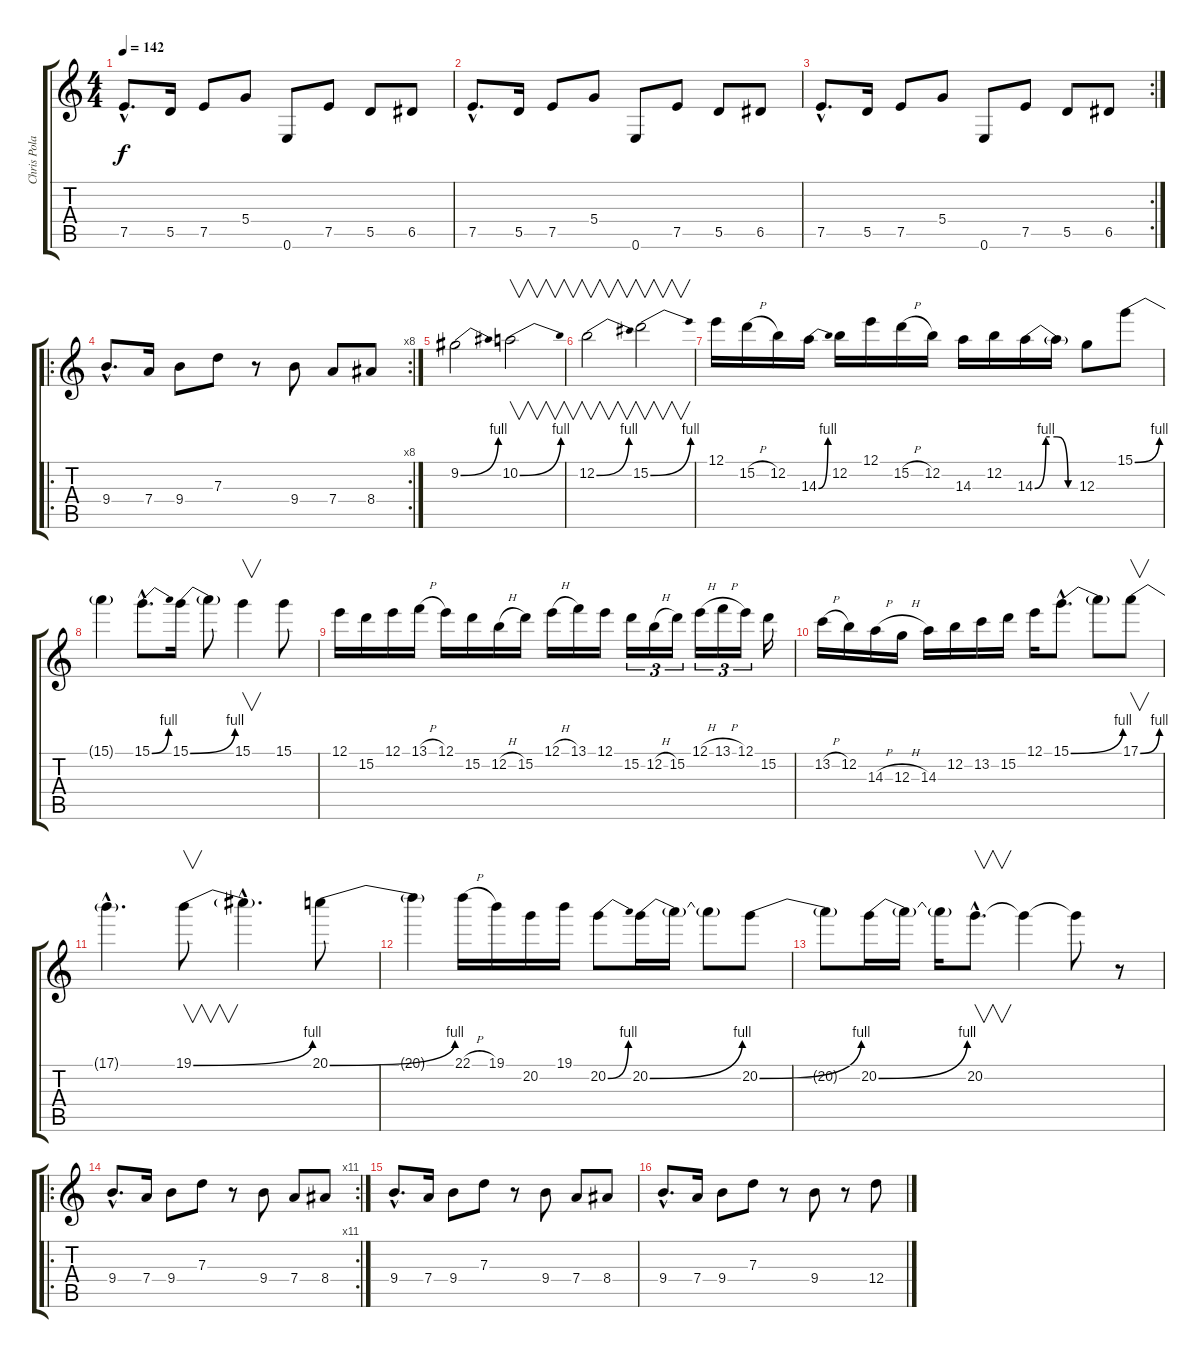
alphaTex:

\track ("Chris Poland" "Chris Pola") {instrument distortionguitar}
\staff {score tabs}
\tuning (E4 B3 G3 D3 A2 E2) {hide}
\ts (4 4)
\tempo 142
\clef g2
\ks c
7.5{hac}.8{d dy f} 5.5.16 7.5.8 5.4.8 0.6.8 7.5.8 5.5.8 6.5.8 |
7.5{hac}.8{d} 5.5.16 7.5.8 5.4.8 0.6.8 7.5.8 5.5.8 6.5.8 |
\rc 2
7.5{hac}.8{d} 5.5.16 7.5.8 5.4.8 0.6.8 7.5.8 5.5.8 6.5.8 |
\ro
\rc 8
9.4{hac}.8{d} 7.4.16 9.4.8 7.3.8 r.8 9.4.8 7.4.8 8.4.8 |
9.2{be (bend 0 0 60 4)}.2 10.2{be (bend 0 0 60 4)}.2{v} |
12.2{be (bend 0 0 60 4)}.2{v} 15.2{be (bend 0 0 60 4)}.2{v} |
12.1.16 15.2{h}.16 12.2.16 14.3{be (bend 0 0 60 4)}.16 12.2.16 12.1.16 15.2{h}.16 12.2.16 14.3.16 12.2.16 14.3{be (custom 0 0 15 4 30 4 45 0 60 0)}.16 14.3{t}.16 12.3.8 15.1{be (bend 0 0 60 4)}.8 |
15.1{t}.4 15.1{be (bend 0 0 60 4) hac}.8{d} 15.1{be (bend 0 0 60 4)}.16 15.1{t}.8 15.1.4{v} 15.1.8 |
12.1.16 15.2.16 12.1.16 13.1{h}.16 12.1.16 15.2.16 12.2{h}.16 15.2.16 12.1{h}.16 13.1.16 12.1.16 15.2.16{tu (3 2)} 12.2{h}.16{tu (3 2)} 15.2.16{tu (3 2)} 12.1{h}.16{tu (3 2)} 13.1{h}.16{tu (3 2)} 12.1.16{tu (3 2)} 15.2.16 |
13.2{h}.16 12.2.16 14.3{h}.16 12.3{h}.16 14.3.16 12.2.16 13.2.16 15.2.16 12.1.16 15.1{be (bend 0 0 60 4) hac}.8{d} 15.1{t}.8 17.1{be (bend 0 0 60 4)}.8{v} |
17.1{hac t}.4{d} 19.1{be (bend 0 0 60 4)}.8{v} 19.1{hac t}.4{d} 20.1{be (bend 0 0 60 4)}.8 |
20.1{t}.4 22.1{h}.16 19.1.16 20.2.16 19.1.16 20.2{be (bend 0 0 60 4)}.8 20.2{be (bend 0 0 60 4)}.16 20.2{t}.16 20.2{t}.8 20.2{be (bend 0 0 60 4)}.8 |
20.2{t}.8 20.2{be (bend 0 0 60 4)}.16 20.2{t}.16 20.2{t}.16 20.2{hac}.8{v d} 20.2{t}.4 20.2{t}.8 r.8 |
\ro
\rc 11
9.4{hac}.8{d} 7.4.16 9.4.8 7.3.8 r.8 9.4.8 7.4.8 8.4.8 |
9.4{hac}.8{d} 7.4.16 9.4.8 7.3.8 r.8 9.4.8 7.4.8 8.4.8 |
9.4{hac}.8{d} 7.4.16 9.4.8 7.3.8 r.8 9.4.8 r.8 12.4.8
